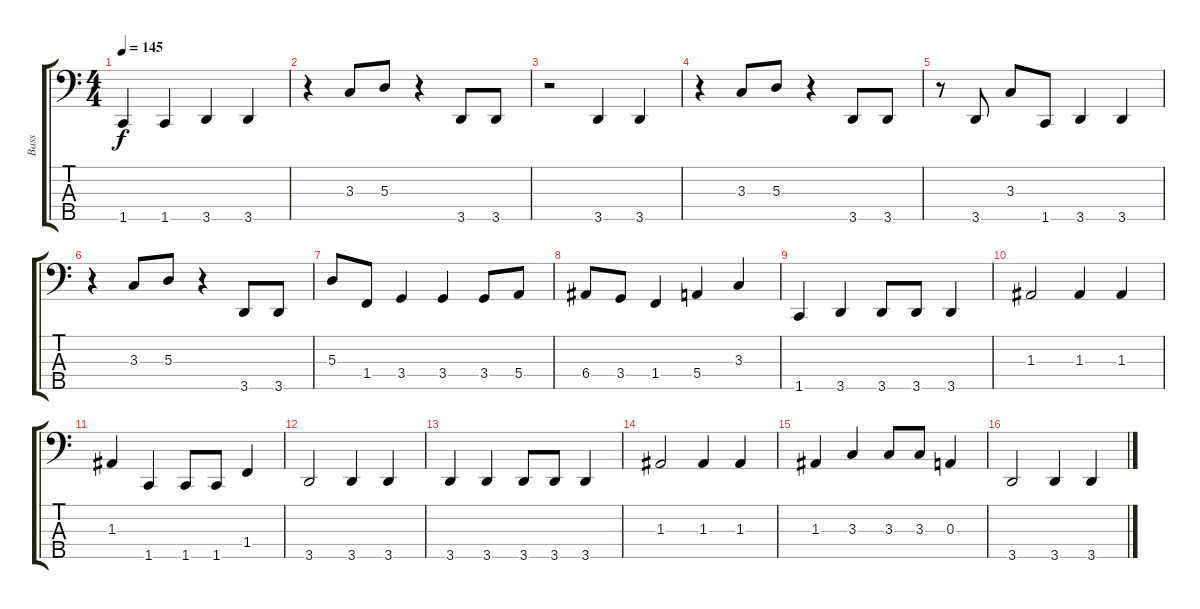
\track ("Bass" "Bass") {instrument electricbasspick}
\staff {score tabs}
\tuning (G2 D2 A1 E1 B0) {hide}
\ts (4 4)
\tempo 145
\clef f4
\ks c
1.5.4{dy f} 1.5.4 3.5.4 3.5.4 |
r.4 3.3.8 5.3.8 r.4 3.5.8 3.5.8 |
r.2 3.5.4 3.5.4 |
r.4 3.3.8 5.3.8 r.4 3.5.8 3.5.8 |
r.8 3.5.8 3.3.8 1.5.8 3.5.4 3.5.4 |
r.4 3.3.8 5.3.8 r.4 3.5.8 3.5.8 |
5.3.8 1.4.8 3.4.4 3.4.4 3.4.8 5.4.8 |
6.4.8 3.4.8 1.4.4 5.4.4 3.3.4 |
1.5.4 3.5.4 3.5.8 3.5.8 3.5.4 |
1.3.2 1.3.4 1.3.4 |
1.3.4 1.5.4 1.5.8 1.5.8 1.4.4 |
3.5.2 3.5.4 3.5.4 |
3.5.4 3.5.4 3.5.8 3.5.8 3.5.4 |
1.3.2 1.3.4 1.3.4 |
1.3.4 3.3.4 3.3.8 3.3.8 0.3.4 |
3.5.2 3.5.4 3.5.4
